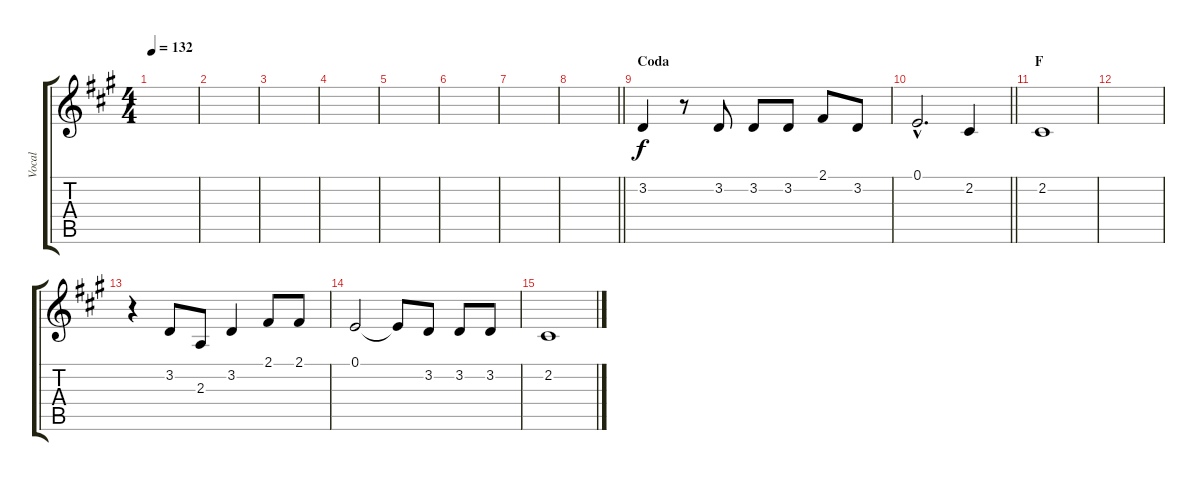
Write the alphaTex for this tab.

\track ("Vocal" "Vocal") {instrument choiraahs}
\staff {score tabs}
\tuning (E4 B3 G3 D3 A2 E2) {hide}
\ts (4 4)
\tempo 132
\clef g2
\ks a
|
|
|
|
|
|
|
\barLineRight lightlight
|
\section ("" "Coda")
3.2.4 r.8 3.2.8 3.2.8 3.2.8 2.1.8 3.2.8 |
\barLineRight lightlight
0.1{hac}.2{d} 2.2.4 |
\section ("" "F")
2.2.1 |
|
r.4 3.2.8 2.3.8 3.2.4 2.1.8 2.1.8 |
0.1.2 0.1{t}.8 3.2.8 3.2.8 3.2.8 |
2.2.1
